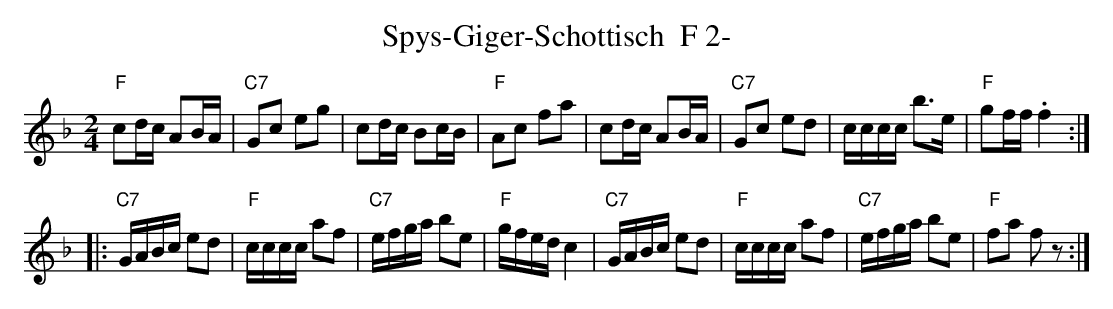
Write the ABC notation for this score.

X:1
T:Spys-Giger-Schottisch  F 2-
M:2/4
L:1/16
K:F %%MIDI gchordon
"F"c2dc A2BA | "C7"G2c2 e2g2 | c2dc B2cB | "F"A2c2 f2a2 | c2dc A2BA | "C7"G2c2 e2d2 | cccc b3e | "F"g2ff .f4 :|
|: "C7"GABc e2d2 | "F"cccc a2f2 | "C7"efga b2e2 | "F"gfedc4 | "C7"GABc e2d2 | "F"cccc a2f2 | "C7"efga b2e2 | "F"f2a2 f2z2 :|
